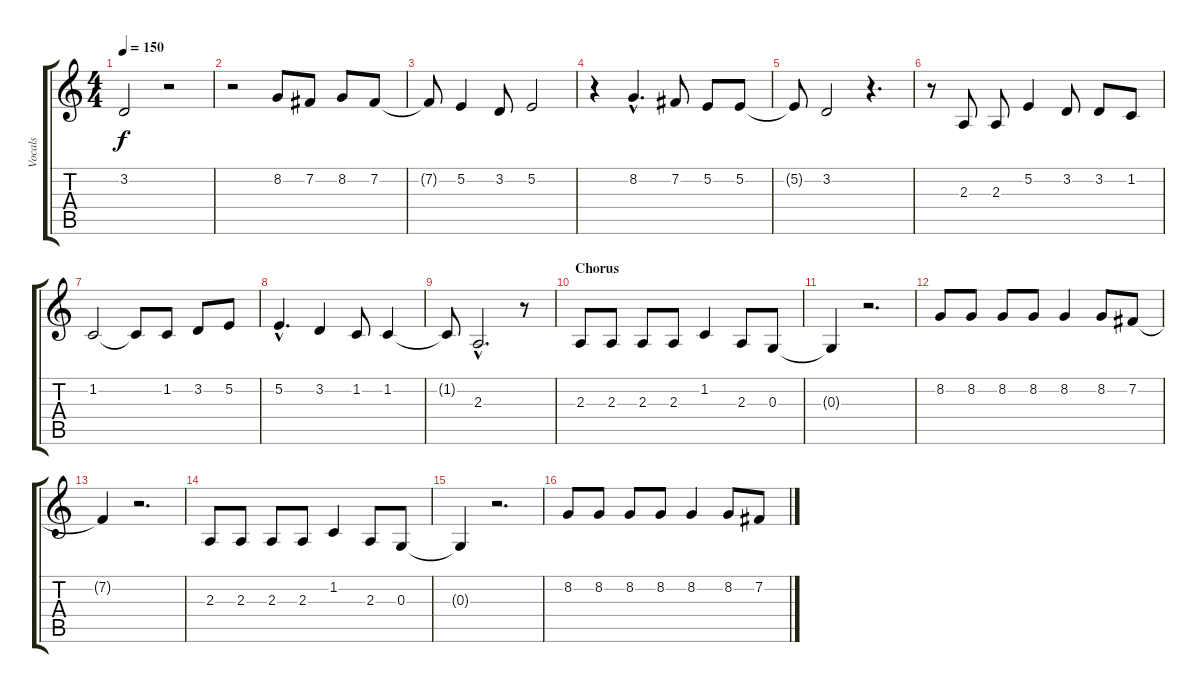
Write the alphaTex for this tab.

\track ("Vocals" "Vocals") {instrument lead2sawtooth}
\staff {score tabs}
\tuning (E4 B3 G3 D3 A2 E2) {hide}
\ts (4 4)
\tempo 150
\clef g2
\ks c
3.2{t}.2{dy f} r.2 |
r.2 8.2.8 7.2.8 8.2.8 7.2.8 |
7.2{t}.8 5.2.4 3.2.8 5.2.2 |
r.4 8.2{hac}.4{d} 7.2.8 5.2.8 5.2.8 |
5.2{t}.8 3.2.2 r.4{d} |
r.8 2.3.8 2.3.8 5.2.4 3.2.8 3.2.8 1.2.8 |
1.2.2 1.2{t}.8 1.2.8 3.2.8 5.2.8 |
5.2{hac}.4{d} 3.2.4 1.2.8 1.2.4 |
1.2{t}.8 2.3{hac}.2{d} r.8 |
\section ("" "Chorus")
2.3.8 2.3.8 2.3.8 2.3.8 1.2.4 2.3.8 0.3.8 |
0.3{t}.4 r.2{d} |
8.2.8 8.2.8 8.2.8 8.2.8 8.2.4 8.2.8 7.2.8 |
7.2{t}.4 r.2{d} |
2.3.8 2.3.8 2.3.8 2.3.8 1.2.4 2.3.8 0.3.8 |
0.3{t}.4 r.2{d} |
8.2.8 8.2.8 8.2.8 8.2.8 8.2.4 8.2.8 7.2.8
